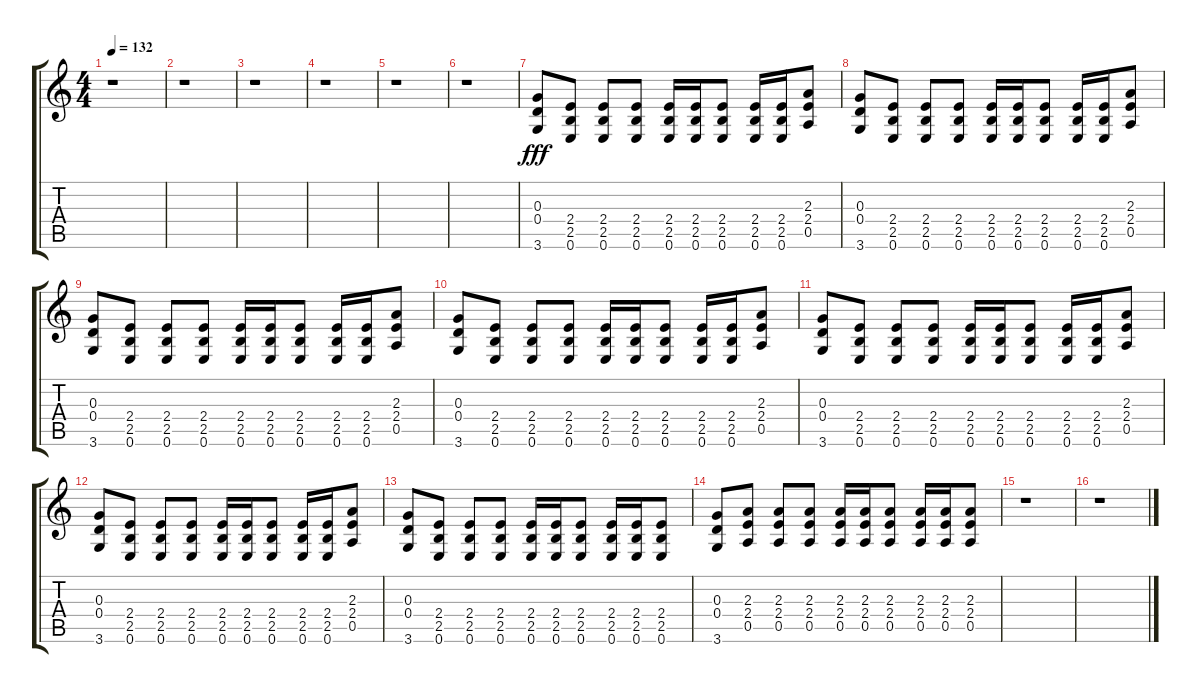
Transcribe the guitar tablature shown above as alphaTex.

\track "" {instrument overdrivenguitar}
\staff {score tabs}
\tuning (E4 B3 G3 D3 A2 E2) {hide}
\ts (4 4)
\tempo 132
\clef g2
\ks c
r.1{dy fff} |
r.1 |
r.1 |
r.1 |
r.1 |
r.1 |
(0.3 0.4 3.6).8 (2.4 2.5 0.6).8 (2.4 2.5 0.6).8 (2.4 2.5 0.6).8 (2.4 2.5 0.6).16 (2.4 2.5 0.6).16 (2.4 2.5 0.6).8 (2.4 2.5 0.6).16 (2.4 2.5 0.6).16 (2.3 2.4 0.5).8 |
(0.3 0.4 3.6).8 (2.4 2.5 0.6).8 (2.4 2.5 0.6).8 (2.4 2.5 0.6).8 (2.4 2.5 0.6).16 (2.4 2.5 0.6).16 (2.4 2.5 0.6).8 (2.4 2.5 0.6).16 (2.4 2.5 0.6).16 (2.3 2.4 0.5).8 |
(0.3 0.4 3.6).8 (2.4 2.5 0.6).8 (2.4 2.5 0.6).8 (2.4 2.5 0.6).8 (2.4 2.5 0.6).16 (2.4 2.5 0.6).16 (2.4 2.5 0.6).8 (2.4 2.5 0.6).16 (2.4 2.5 0.6).16 (2.3 2.4 0.5).8 |
(0.3 0.4 3.6).8 (2.4 2.5 0.6).8 (2.4 2.5 0.6).8 (2.4 2.5 0.6).8 (2.4 2.5 0.6).16 (2.4 2.5 0.6).16 (2.4 2.5 0.6).8 (2.4 2.5 0.6).16 (2.4 2.5 0.6).16 (2.3 2.4 0.5).8 |
(0.3 0.4 3.6).8 (2.4 2.5 0.6).8 (2.4 2.5 0.6).8 (2.4 2.5 0.6).8 (2.4 2.5 0.6).16 (2.4 2.5 0.6).16 (2.4 2.5 0.6).8 (2.4 2.5 0.6).16 (2.4 2.5 0.6).16 (2.3 2.4 0.5).8 |
(0.3 0.4 3.6).8 (2.4 2.5 0.6).8 (2.4 2.5 0.6).8 (2.4 2.5 0.6).8 (2.4 2.5 0.6).16 (2.4 2.5 0.6).16 (2.4 2.5 0.6).8 (2.4 2.5 0.6).16 (2.4 2.5 0.6).16 (2.3 2.4 0.5).8 |
(0.3 0.4 3.6).8 (2.4 2.5 0.6).8 (2.4 2.5 0.6).8 (2.4 2.5 0.6).8 (2.4 2.5 0.6).16 (2.4 2.5 0.6).16 (2.4 2.5 0.6).8 (2.4 2.5 0.6).16 (2.4 2.5 0.6).16 (2.4 2.5 0.6).8 |
(0.3 0.4 3.6).8 (2.3 2.4 0.5).8 (2.3 2.4 0.5).8 (2.3 2.4 0.5).8 (2.3 2.4 0.5).16 (2.3 2.4 0.5).16 (2.3 2.4 0.5).8 (2.3 2.4 0.5).16 (2.3 2.4 0.5).16 (2.3 2.4 0.5).8 |
r.1 |
r.1
